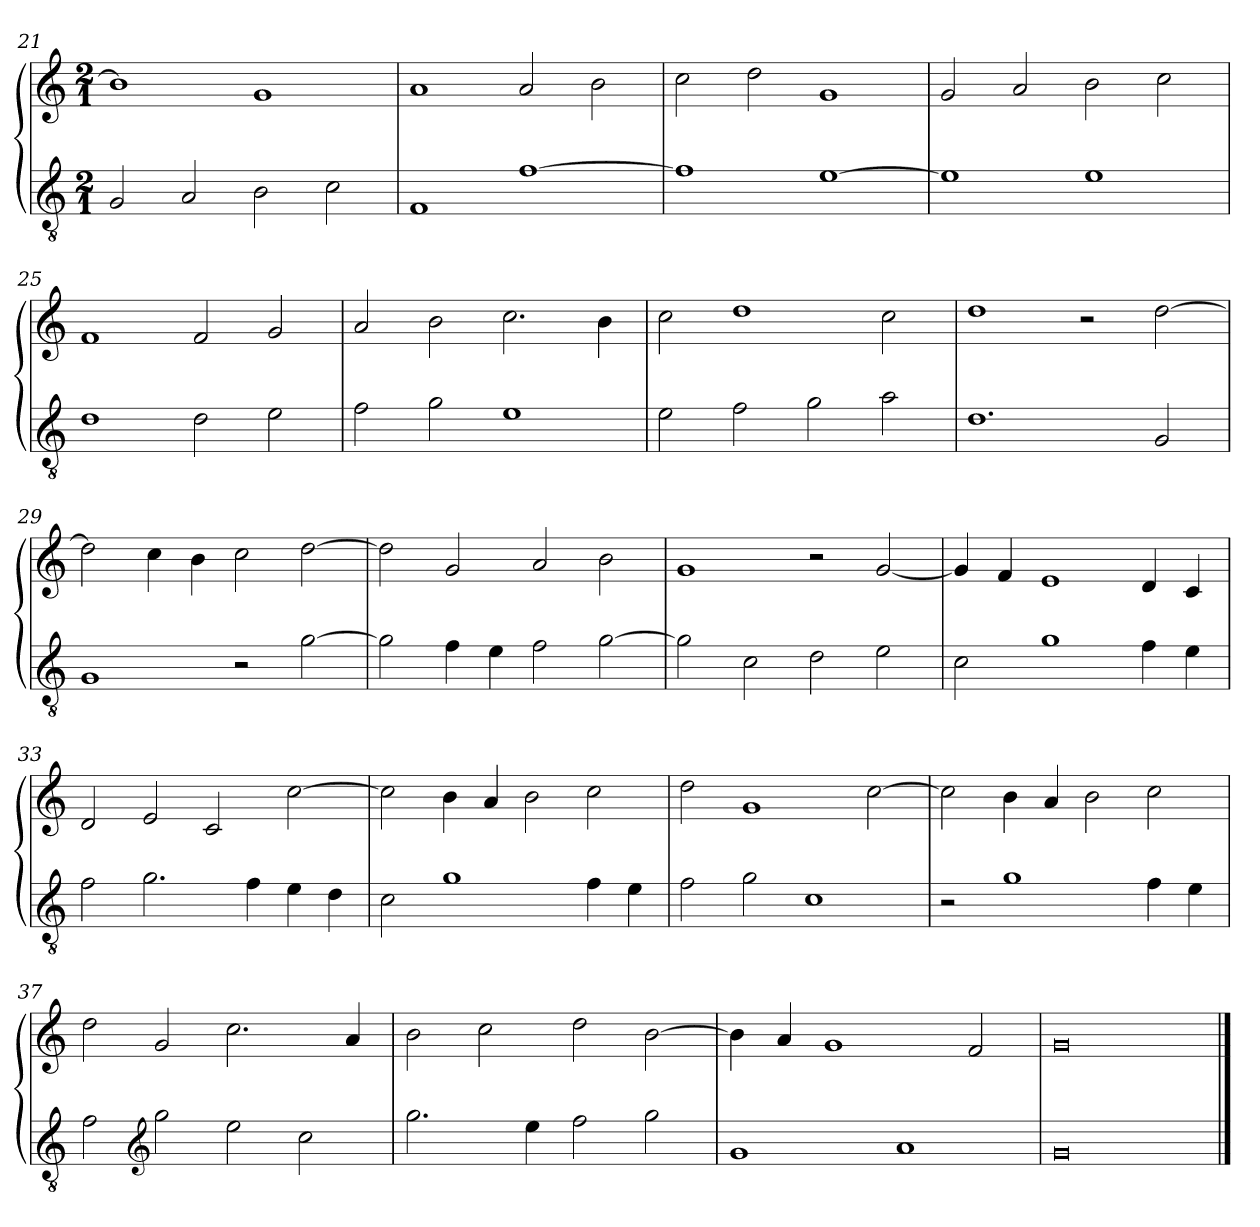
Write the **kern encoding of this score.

**kern	**kern
*part2	*part1
*staff2	*staff1
*clefGv2	*clefG2
*k[]	*k[]
*M2/1	*M2/1
=21	=21
2G	1b]
2A	.
2B	1g
2c	.
=22	=22
1F	1a
[1f	2a
.	2b
=23	=23
1f]	2cc
.	2dd
[1e	1g
=24	=24
1e]	2g
.	2a
1e	2b
.	2cc
=25	=25
1d	1f
2d	2f
2e	2g
=26	=26
2f	2a
2g	2b
1e	2.cc
.	4b
=27	=27
2e	2cc
2f	1dd
2g	.
2a	2cc
=28	=28
1.d	1dd
.	2r
2G	[2dd
=29	=29
1G	2dd]
.	4cc
.	4b
2r	2cc
[2g	[2dd
=30	=30
2g]	2dd]
4f	2g
4e	.
2f	2a
[2g	2b
=31	=31
2g]	1g
2c	.
2d	2r
2e	[2g
=32	=32
2c	4g]
.	4f
1g	1e
4f	4d
4e	4c
=33	=33
2f	2d
2.g	2e
.	2c
4f	.
4e	[2cc
4d	.
=34	=34
2c	2cc]
1g	4b
.	4a
.	2b
4f	2cc
4e	.
=35	=35
2f	2dd
2g	1g
1c	.
.	[2cc
=36	=36
2r	2cc]
1g	4b
.	4a
.	2b
4f	2cc
4e	.
=37	=37
2f	2dd
*clefG2	*
2gg	2g
2ee	2.cc
2cc	.
.	4a
=38	=38
2.gg	2b
.	2cc
4ee	.
2ff	2dd
2gg	[2b
=39	=39
1g	4b]
.	4a
.	1g
1a	.
.	2f
=40	=40
0g	0g
==	==
*-	*-
